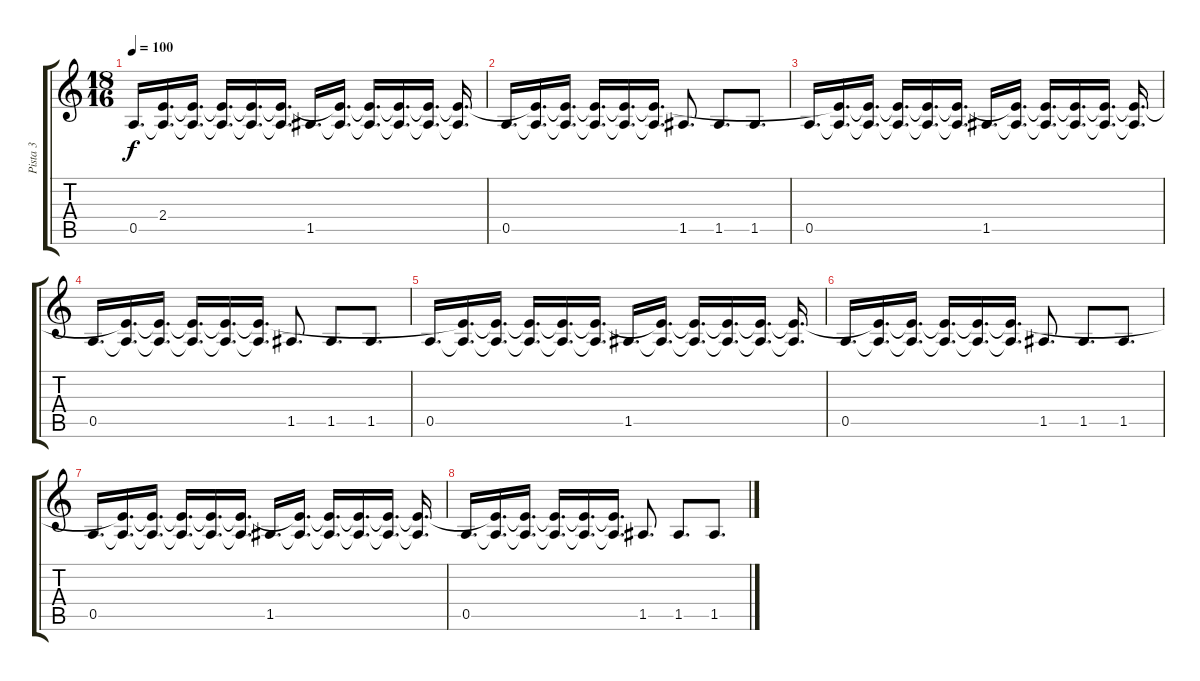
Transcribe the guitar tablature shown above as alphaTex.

\track ("Pista 3" "Pista 3") {instrument electricbassfinger}
\staff {score tabs}
\tuning (E4 B3 G3 D3 A2 E2) {hide}
\ts (18 16)
\tempo 100
\clef g2
\ks c
0.5.16{d dy f} (2.4{t} 0.5{t}).16{d} (2.4{t} 0.5{t}).16{d} (2.4{t} 0.5{t}).16{d} (2.4{t} 0.5{t}).16{d} (2.4{t} 0.5{t}).16{d} 1.5.16{d} (2.4{t} 1.5{t}).16{d} (2.4{t} 1.5{t}).16{d} (2.4{t} 1.5{t}).16{d} (2.4{t} 1.5{t}).16{d} (2.4{t} 1.5{t}).16{d} |
0.5.16{d} (2.4{t} 0.5{t}).16{d} (2.4{t} 0.5{t}).16{d} (2.4{t} 0.5{t}).16{d} (2.4{t} 0.5{t}).16{d} (2.4{t} 0.5{t}).16{d} 1.5.8{d} 1.5.8{d} 1.5.8{d} |
0.5.16{d} (2.4{t} 0.5{t}).16{d} (2.4{t} 0.5{t}).16{d} (2.4{t} 0.5{t}).16{d} (2.4{t} 0.5{t}).16{d} (2.4{t} 0.5{t}).16{d} 1.5.16{d} (2.4{t} 1.5{t}).16{d} (2.4{t} 1.5{t}).16{d} (2.4{t} 1.5{t}).16{d} (2.4{t} 1.5{t}).16{d} (2.4{t} 1.5{t}).16{d} |
0.5.16{d} (2.4{t} 0.5{t}).16{d} (2.4{t} 0.5{t}).16{d} (2.4{t} 0.5{t}).16{d} (2.4{t} 0.5{t}).16{d} (2.4{t} 0.5{t}).16{d} 1.5.8{d} 1.5.8{d} 1.5.8{d} |
0.5.16{d} (2.4{t} 0.5{t}).16{d} (2.4{t} 0.5{t}).16{d} (2.4{t} 0.5{t}).16{d} (2.4{t} 0.5{t}).16{d} (2.4{t} 0.5{t}).16{d} 1.5.16{d} (2.4{t} 1.5{t}).16{d} (2.4{t} 1.5{t}).16{d} (2.4{t} 1.5{t}).16{d} (2.4{t} 1.5{t}).16{d} (2.4{t} 1.5{t}).16{d} |
0.5.16{d} (2.4{t} 0.5{t}).16{d} (2.4{t} 0.5{t}).16{d} (2.4{t} 0.5{t}).16{d} (2.4{t} 0.5{t}).16{d} (2.4{t} 0.5{t}).16{d} 1.5.8{d} 1.5.8{d} 1.5.8{d} |
0.5.16{d} (2.4{t} 0.5{t}).16{d} (2.4{t} 0.5{t}).16{d} (2.4{t} 0.5{t}).16{d} (2.4{t} 0.5{t}).16{d} (2.4{t} 0.5{t}).16{d} 1.5.16{d} (2.4{t} 1.5{t}).16{d} (2.4{t} 1.5{t}).16{d} (2.4{t} 1.5{t}).16{d} (2.4{t} 1.5{t}).16{d} (2.4{t} 1.5{t}).16{d} |
0.5.16{d} (2.4{t} 0.5{t}).16{d} (2.4{t} 0.5{t}).16{d} (2.4{t} 0.5{t}).16{d} (2.4{t} 0.5{t}).16{d} (2.4{t} 0.5{t}).16{d} 1.5.8{d} 1.5.8{d} 1.5.8{d}
